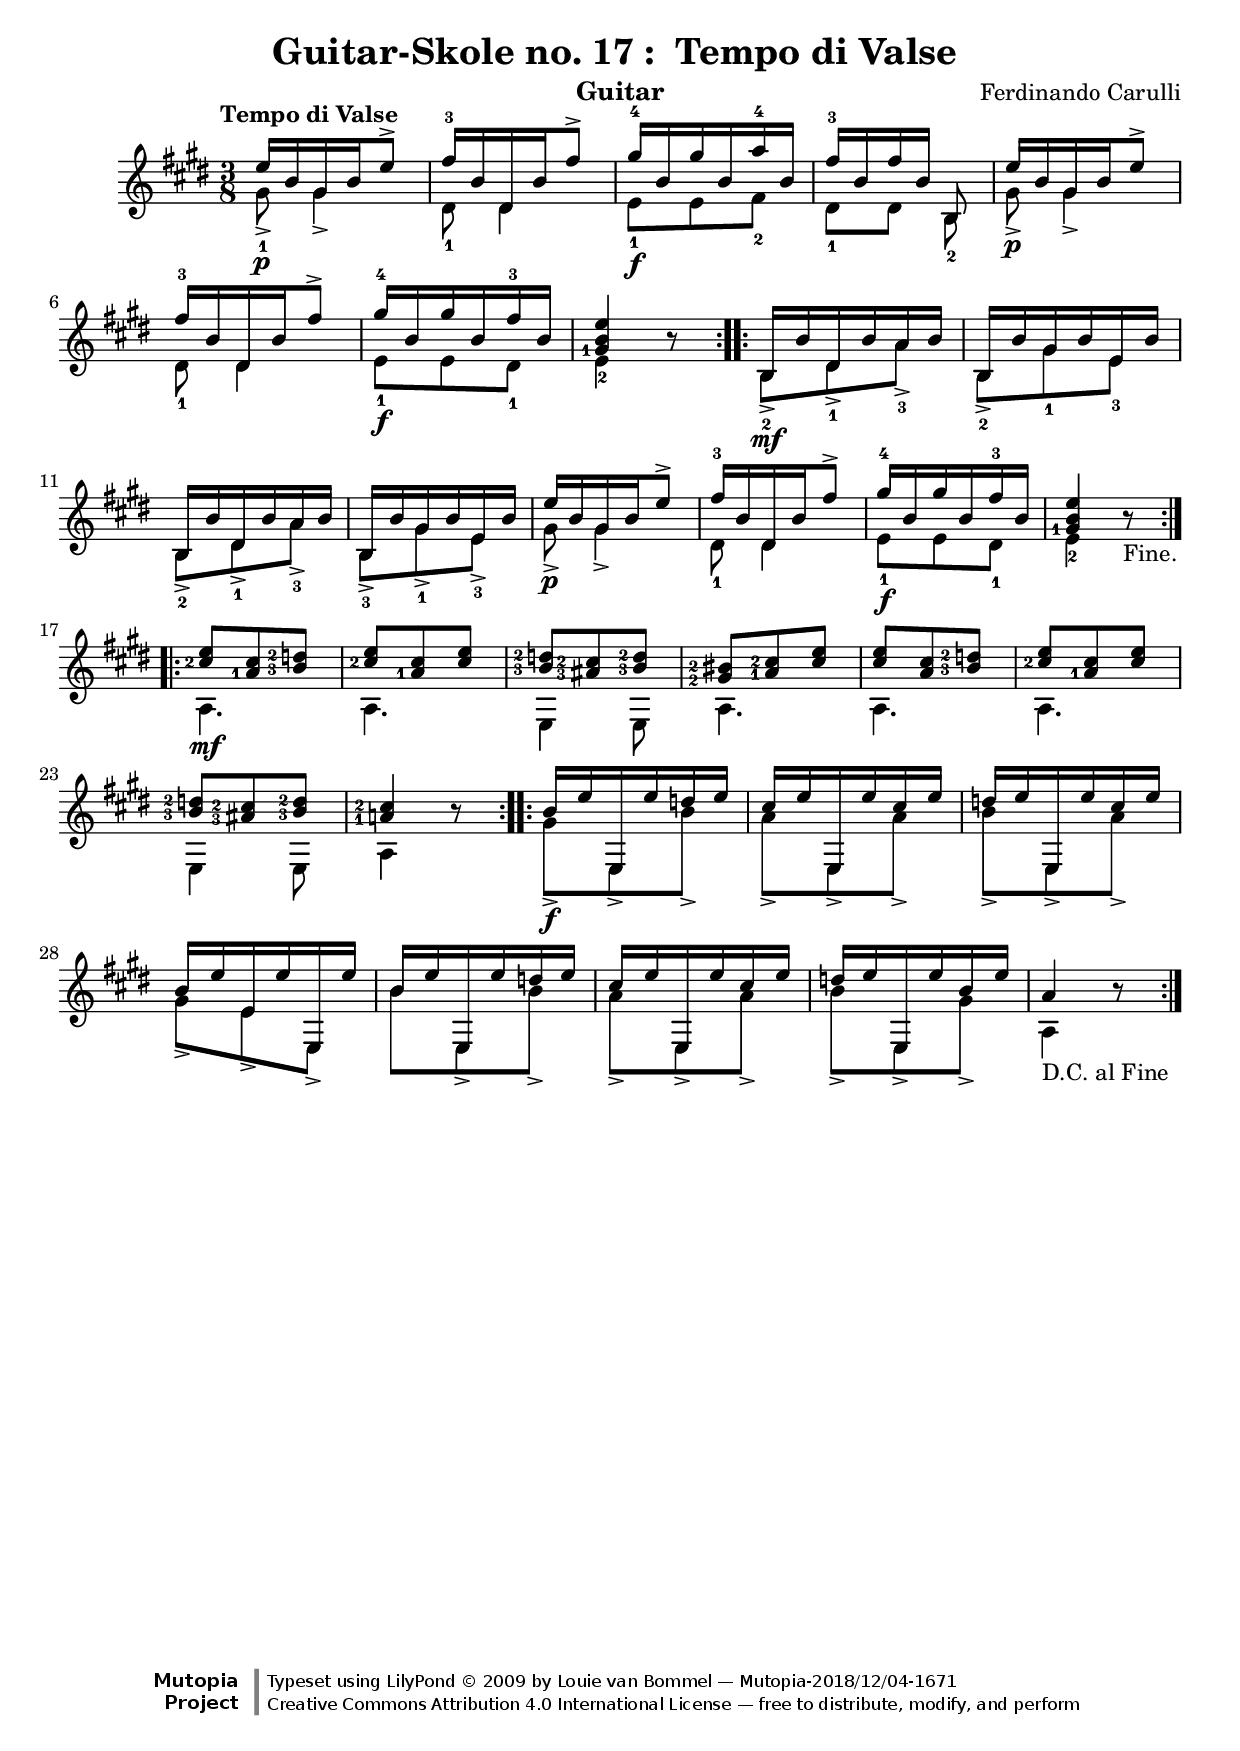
\version "2.18.0"
\header
{
  dedication = ""
  subtitle = ""
  subsubtitle = ""
  poet = ""
  instrument = "Guitar"
  meter = ""
  arranger = ""
  piece = ""
  opus = ""
  breakbefore = ##f
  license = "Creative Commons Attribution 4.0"
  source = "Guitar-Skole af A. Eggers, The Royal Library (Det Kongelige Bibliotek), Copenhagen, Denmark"
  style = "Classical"
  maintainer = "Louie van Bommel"
  composer="Ferdinando Carulli"
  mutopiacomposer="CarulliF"
  title="Guitar-Skole no. 17 :  Tempo di Valse "
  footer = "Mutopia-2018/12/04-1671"
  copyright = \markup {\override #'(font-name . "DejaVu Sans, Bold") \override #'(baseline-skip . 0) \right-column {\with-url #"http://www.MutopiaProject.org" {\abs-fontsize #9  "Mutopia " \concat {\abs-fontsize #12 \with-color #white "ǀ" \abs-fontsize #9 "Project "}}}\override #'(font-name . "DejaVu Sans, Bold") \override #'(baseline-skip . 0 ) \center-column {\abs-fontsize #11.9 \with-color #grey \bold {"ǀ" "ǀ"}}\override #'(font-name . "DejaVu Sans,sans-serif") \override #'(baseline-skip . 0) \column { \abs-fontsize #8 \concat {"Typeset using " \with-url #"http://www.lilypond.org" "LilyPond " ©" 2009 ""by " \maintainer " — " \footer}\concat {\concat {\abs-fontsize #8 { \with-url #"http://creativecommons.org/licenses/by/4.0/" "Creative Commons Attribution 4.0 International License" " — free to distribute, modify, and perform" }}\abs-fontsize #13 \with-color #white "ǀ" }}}
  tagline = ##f
}
\include "generic-paper-section.ly"
\include "generic-layout-section.ly"
\include "guitar-skole-defines-section.ly"
\version "2.18.0"
%%%%%%%%%%%%%%%%%%%%%%%%%%%%%Start Music%%%%%%%%%%%%%%%

staffOneVoiceOneNotes =
{
  \key e \major 
  \time 3/8
  \tempo "Tempo di Valse"
  \repeat volta 2
  {
    %1
    e''16 b'16 gis'16 b'16 e''8-> 
    %2
    fis''16-3 b'16 dis'16 b'16 fis''8-> 
    %3
    gis''16-4 b'16 gis''16 b'16 a''16-4 b'16 
    %4
    fis''16-3 [b'16 fis''16 b'16] b8
    %5
    e''16 b'16 gis'16 b'16 e''8->  \myBreak
    %6
    fis''16-3 b'16 dis'16 b'16 fis''8->
    %7
    gis''16-4 b'16 gis''16 b'16 fis''16-3 b'16 
    %8
    <gis'-1 b' e''>4 b'8\rest
  }
  \repeat volta 2
  {
    %9
    b16 b'16 dis'16 b'16 a'16 b'16 
    %10
    b16 b'16 gis'16 b'16 e'16 b'16 \myBreak 
    %11
    b16 b'16 dis'16 b'16 a'16 b'16 
    %12
    b16 b'16 gis'16 b'16 e'16 b'16 
    %13
    e''16 b'16 gis'16 b'16 e''8-> 
    %14
    fis''16-3 b'16 dis'16 b'16 fis''8->
    %15
    gis''16-4 b'16 gis''16 b'16 fis''16-3 b'16 
    %16
    <gis'-1 b' e''>4 b'8\rest \myBreak
  }
  \repeat volta 2
  {
    %17
    <cis''-2 e''>8 <a'-1 cis''>8 <b'-3 d''!-2>8 
    %18
    <cis''-2 e''>8 <a'-1 cis''>8 <cis'' e''>8 
    %19
    <b'-3 d''!-2>8 <ais'!-3 cis''-2>8 <b'-3 d''-2>8 
    %20
    <gis'-2 bis'-2>8 <a'-1 cis''-2>8 <cis'' e''>8 
    %21
    <cis'' e''>8 <a' cis''>8 <b'-3 d''!-2>8 
    %22
    <cis''-2 e''>8 <a'-1 cis''>8 <cis'' e''>8 \myBreak
    %23
    <b'-3 d''!-2>8 <ais'!-3 cis''-2>8 <b'-3 d''-2>8 
    %24
    <a'!-1 cis''-2>4 b'8\rest
  }
  \repeat volta 2
  {
    %25
    b'16 e''16 e16 e''16 d''!16 e''16 
    %26
    cis''16 e''16 e16 e''16 cis''16 e''16 
    %27
    d''!16 e''16 e16 e''16 cis''16 e''16 \myBreak
    %28
    b'16 e''16 e'16 e''16 e16 e''16 
    %29
    b'16 e''16 e16 e''16 d''!16 e''16 
    %30
    cis''16 e''16 e16 e''16 cis''16 e''16 
    %31
    d''!16 e''16 e16 e''16 b'16 e''16 
    %32
    a'4 b'8\rest
  }
}
staffOneVoiceTwoNotes =
{
  %1
  gis'8-1->\p gis'4->
  %2
  dis'8-1 dis'4 
  %3
  e'8-1\f e' fis'-2
  %4
  dis'8-1 [dis'8] b-2 
  %5
  gis'8->\p gis'4-> 
  %6
  dis'8-1 dis'4 
  %7
  e'8-1\f e'8 dis'8-1 
  %8
  e'4-2 s8 
  %9
  b8-2->\mf dis'8-1-> a'8-3->
  %10
  b8-2-> gis'8-1 e'8-3 
  %11
  b8-2-> dis'8-1-> a'8-3-> 
  %12
  b8-3-> gis'8-1-> e'8-3-> 
  %13
  gis'8->\p gis'4-> 
  %14
  dis'8-1 dis'4 
  %15
  e'8-1\f e'8 dis'8-1 
  %16
  e'4-2 s8 \myTextFine
  %17
  a4.\mf 
  %18
  a4. 
  %19
  e4 e8 
  %20
  a4. 
  %21
  a4. 
  %22
  a4. 
  %23
  e4 e8 
  %24
  a4 s8 
  %25
  gis'8\f-> e8-> b'8->
  %26
  a'8-> e8-> a'8-> 
  %27
  b'8-> e8-> a'8->
  %28
  gis'8-> e'8-> e8->
  %29
  b'8 e8-> b'8-> 
  %30
  a'8-> e8-> a'8->
  %31
  b'8-> e8-> gis'8-> 
  %32
  a4 \myTextDCalFine s8 
}
staffOneVoiceThreeNotes =
{
}
staffOneVoiceFourNotes =
{
}
staffTwoVoiceOneNotes =
{
}
staffTwoVoiceTwoNotes =
{
}
staffTwoVoiceThreeNotes =
{
}
staffTwoVoiceFourNotes =
{
}

myChords = \chordmode
{
}
myMainWords = \lyricmode
{
}

%%%%%%%%%%%%%%%%%%%%%%%%%%%%%End of Music%%%%%%%%%%%%%%

\version "2.18.0"
\score
{
  <<
    \new ChordNames
    {
      \set chordChanges = ##t
      \myChords
    }
    \new StaffGroup
    <<
      \new Staff = "staffOne"
      {
        \set Staff.midiInstrument = "acoustic guitar (nylon)"
        <<

          \new Voice = "staffOneVoiceOne"
          {
            \voiceOne % this is a lilypondism, not mine
            \mergeDifferentlyDottedOn
            \mergeDifferentlyHeadedOn
            \set fingeringOrientations = #'(left)
            % this line is only here to ensure guitar notes written for treble clef come out OK in midi.
            % the parameter defaults to c' so indicating a c makes midi notes an octave lower.
            \transposition c
            \staffOneVoiceOneNotes
          }
          \new Voice = "staffOneVoiceTwo"
          {
            \voiceTwo % this is a lilypondism, not mine
            \mergeDifferentlyDottedOn
            \mergeDifferentlyHeadedOn
            \set fingeringOrientations = #'(left)
            % this line is only here to ensure guitar notes written for treble clef come out OK in midi.
            % the parameter defaults to c' so indicating a c makes midi notes an octave lower.
            \transposition c
            \staffOneVoiceTwoNotes
          }
          \new Voice = "staffOneVoiceThree"
          {
            \voiceThree % this is a lilypondism, not mine
            \mergeDifferentlyDottedOn
            \mergeDifferentlyHeadedOn
            \set fingeringOrientations = #'(left)
            % this line is only here to ensure guitar notes written for treble clef come out OK in midi.
            % the parameter defaults to c' so indicating a c makes midi notes an octave lower.
            \transposition c
            \staffOneVoiceThreeNotes
          }
          \new Voice = "staffOneVoiceFour"
          {
            \voiceFour % this is a lilypondism, not mine
            \mergeDifferentlyDottedOn
            \mergeDifferentlyHeadedOn
            \set fingeringOrientations = #'(left)
            % this line is only here to ensure guitar notes written for treble clef come out OK in midi.
            % the parameter defaults to c' so indicating a c makes midi notes an octave lower.
            \transposition c
            \staffOneVoiceFourNotes
          }
        >>
      }
    >>
  >>
  % layout can be in a score as well as outside
  \layout { }
  \midi
  {
    \context
    {
      \Voice
      %\remove "Dynamic_performer"
    }
  }
}

